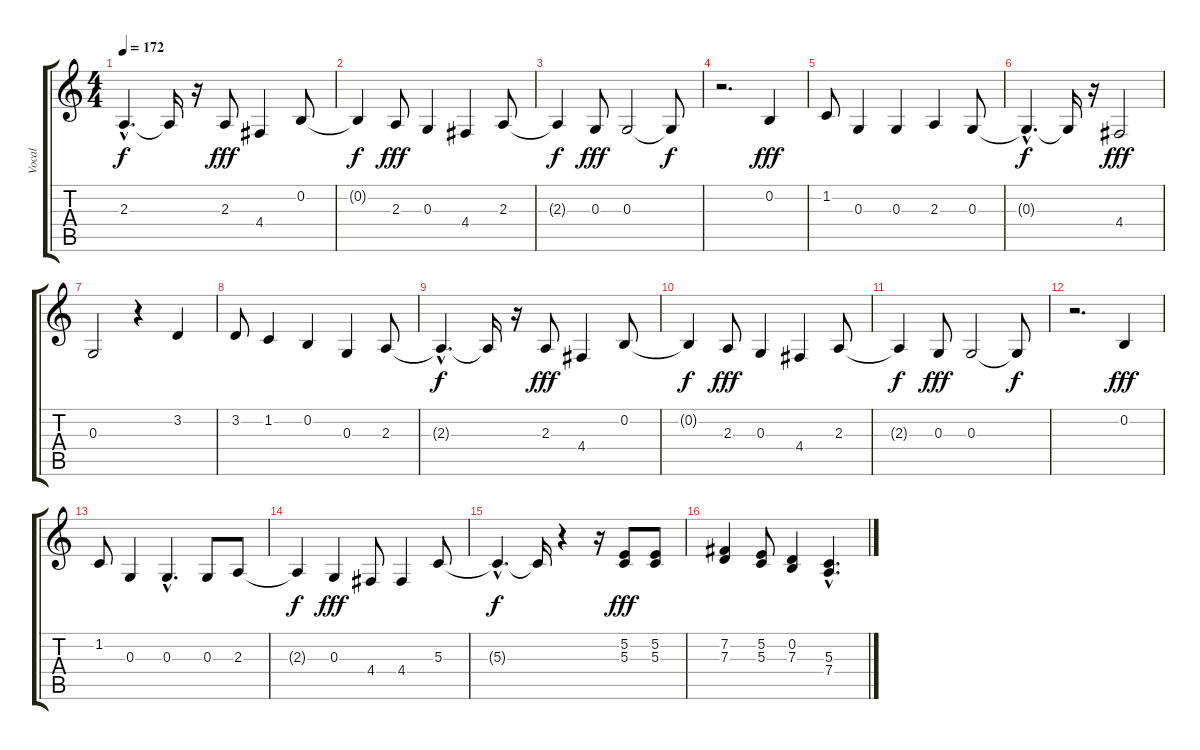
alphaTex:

\track ("Vocal" "Vocal") {instrument flute}
\staff {score tabs}
\tuning (E4 B3 G3 D3 A2 E2) {hide}
\ts (4 4)
\tempo 172
\clef g2
\ks c
2.3{hac t}.4{d dy f} 2.3{t}.16 r.16 2.3.8{dy fff} 4.4.4 0.2.8 |
0.2{t}.4{dy f} 2.3.8{dy fff} 0.3.4 4.4.4 2.3.8 |
2.3{t}.4{dy f} 0.3.8{dy fff} 0.3.2 0.3{t}.8{dy f} |
r.2{d} 0.2.4{dy fff} |
1.2.8 0.3.4 0.3.4 2.3.4 0.3.8 |
0.3{hac t}.4{d dy f} 0.3{t}.16 r.16 4.4.2{dy fff} |
0.3.2 r.4 3.2.4 |
3.2.8 1.2.4 0.2.4 0.3.4 2.3.8 |
2.3{hac t}.4{d dy f} 2.3{t}.16 r.16 2.3.8{dy fff} 4.4.4 0.2.8 |
0.2{t}.4{dy f} 2.3.8{dy fff} 0.3.4 4.4.4 2.3.8 |
2.3{t}.4{dy f} 0.3.8{dy fff} 0.3.2 0.3{t}.8{dy f} |
r.2{d} 0.2.4{dy fff} |
1.2.8 0.3.4 0.3{hac}.4{d} 0.3.8 2.3.8 |
2.3{t}.4{dy f} 0.3.4{dy fff} 4.4.8 4.4.4 5.3.8 |
5.3{hac t}.4{d dy f} 5.3{t}.16 r.4 r.16 (5.2 5.3).8{dy fff} (5.2 5.3).8 |
(7.2 7.3).4 (5.2 5.3).8 (0.2 7.3).4 (5.3{hac} 7.4{hac}).4{d}
